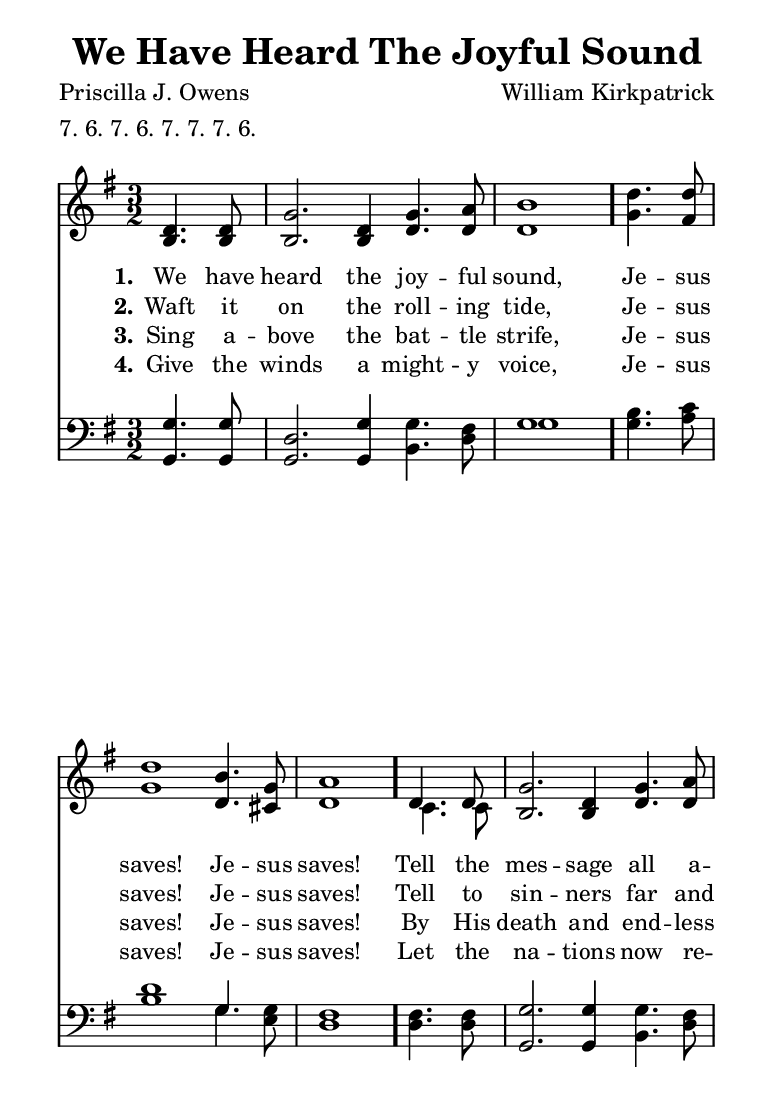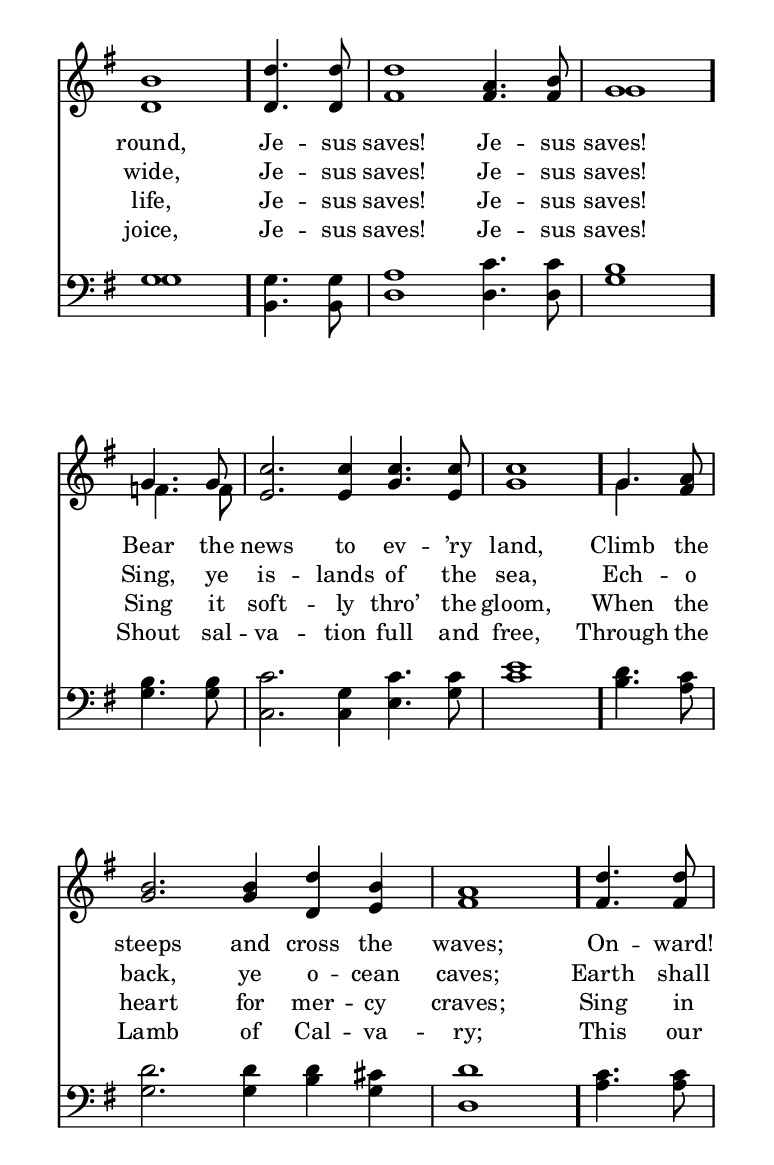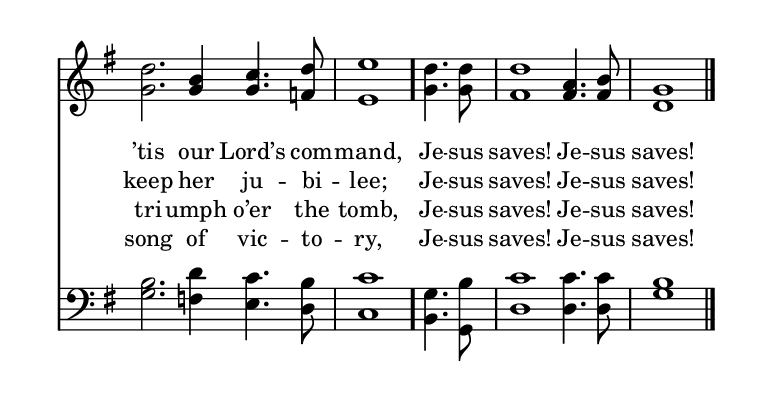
\include "common/global.ily"
\paper {
  \include "common/paper.ily"
}

\header{
  %gospel
  hymnnumber = "132"
  title = "We Have Heard The Joyful Sound"
  tunename = "Jesus Saves"
  meter = "7. 6. 7. 6. 7. 7. 7. 6."
  poet = "Priscilla J. Owens"
  composer = "William Kirkpatrick"
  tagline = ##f
}

% for fermata in MIDI
ta = { \tempo 2=80 }
tb = { \tempo 2=40 }

patternAA = { c4. c8 | c2. c4 c4. c8 | c1 }
patternAB = { c4. c8 | c2. c4 c4  c4 | c1 }

patternBA = { c4. c8 | c1 c4. c8 | c1 }

global = {
  \include "common/overrides.ily"
  \override Staff.TimeSignature.style = #'numbered
  \time 3/2
  \override Score.MetronomeMark.transparent = ##t % hide all fermata changes too
  \ta
  \key g \major
  \partial 2
  \autoBeamOff
}

notesSoprano = {
\global
\relative c' {

  \changePitch \patternAA { d d | g d g a | b }
  \changePitch \patternBA { d d | d b g | a }
  \changePitch \patternAA { d, d | g d g a | b }
  \changePitch \patternBA { d d | d a b | g }

  \changePitch \patternAA { g g | c c c c | c }
  \changePitch \patternAB { g a | b b d b | a }
  \changePitch \patternAA { d d | d b c d | e }
  \changePitch \patternBA { d d | d a b | g }

  \bar "|."

}
}

notesAlto = {
\global
\relative e' {

  \changePitch \patternAA { b b | b b d d | d }
  \changePitch \patternBA { g fis | g d cis | d }
  \changePitch \patternAA { c c | b b d d | d }
  \changePitch \patternBA { d d | fis fis fis | g }

  \changePitch \patternAA { f f | e e g e | g }
  \changePitch \patternAB { g fis | g g d e | fis }
  \changePitch \patternAA { fis fis | g g g f | e }
  \changePitch \patternBA { g g | fis fis fis | d }

}
}

notesTenor = {
\global
\relative a {

  \changePitch \patternAA { g g | d g g fis | g }
  \changePitch \patternBA { b c | d g, g | fis }
  \changePitch \patternAA { fis fis | g g g fis | g }
  \changePitch \patternBA { g g | a c c | b }

  \changePitch \patternAA { b b | c g c c | e }
  \changePitch \patternAB { d c | d d d cis | d }
  \changePitch \patternAA { c c | b d c b | c }
  \changePitch \patternBA { g b | c c c | b }

}
}

notesBass = {
\global
\relative f, {

  \changePitch \patternAA { g g | g g b d | g }
  \changePitch \patternBA { g a | b g e | d }
  \changePitch \patternAA { d d | g, g b d | g }
  \changePitch \patternBA { b, b | d d d | g }

  \changePitch \patternAA { g g | c, c e g | c }
  \changePitch \patternAB { b a | g g b g | d }
  \changePitch \patternAA { a' a | g f e d | c }
  \changePitch \patternBA { b g | d' d d | g }

}
}

wordsA = \lyricmode {
\set stanza = "1."

We have heard the joy -- ful sound, \bar "."
Je -- sus saves! Je -- sus saves! \bar "." \eogbreak
Tell the mes -- sage all a -- round, \bar "."
Je -- sus saves! Je -- sus saves! \bar "." \eogbreak
Bear the news to ev -- ’ry land, \bar "."
Climb the steeps and cross the waves; \bar "." \eogbreak
On -- ward! ’tis our Lord’s com -- mand, \bar "."
Je -- sus saves! Je -- sus saves! \bar "." \eogbreak

}

wordsB = \lyricmode {
\set stanza = "2."

Waft it on the roll -- ing tide,
Je -- sus saves! Je -- sus saves!
Tell to sin -- ners far and wide,
Je -- sus saves! Je -- sus saves!
Sing, ye is -- lands of the sea,
Ech -- o back, ye o -- cean caves;
Earth shall keep her ju -- bi -- lee;
Je -- sus saves! Je -- sus saves!

}

wordsC = \lyricmode {
\set stanza = "3."

Sing a -- bove the bat -- tle strife,
Je -- sus saves! Je -- sus saves!
By His death and end -- less life,
Je -- sus saves! Je -- sus saves!
Sing it soft -- ly thro’ the gloom,
When the heart for mer -- cy craves;
Sing in tri -- umph o’er the tomb,
Je -- sus saves! Je -- sus saves!

}

wordsD = \lyricmode {
\set stanza = "4."

Give the winds a might -- y voice,
Je -- sus saves! Je -- sus saves!
Let the na -- tions now re -- joice,
Je -- sus saves! Je -- sus saves!
Shout sal -- va -- tion full and free,
Through the Lamb of Cal -- va -- ry;
This our song of vic -- to -- ry,
Je -- sus saves! Je -- sus saves!

}

\score {
  \context ChoirStaff <<
    \context Staff = upper <<
      \set Staff.autoBeaming = ##f
      \set ChoirStaff.systemStartDelimiter = #'SystemStartBar
      \set ChoirStaff.printPartCombineTexts = ##f
      \partcombine #'(2 . 9) \notesSoprano \notesAlto
      \context NullVoice = sopranos { \voiceOne << \notesSoprano >> }
      \context NullVoice = altos { \voiceTwo << \notesAlto >> }
      \context Lyrics = one   \lyricsto sopranos \wordsA
      \context Lyrics = two   \lyricsto sopranos \wordsB
      \context Lyrics = three \lyricsto sopranos \wordsC
      \context Lyrics = four  \lyricsto sopranos \wordsD
    >>
    \context Staff = men <<
      \set Staff.autoBeaming = ##f
      \clef bass
      \set ChoirStaff.printPartCombineTexts = ##f
      \partcombine #'(2 . 9) \notesTenor \notesBass
      \context NullVoice = tenors { \voiceOne << \notesTenor >> }
      \context NullVoice = basses { \voiceTwo << \notesBass >> }
    >>
  >>
  \layout {
    \include "common/layout.ily"
  }
  \midi{
    \include "common/midi.ily"
  }
}

\version "2.19.49"  % necessary for upgrading to future LilyPond versions.

% vi:set et ts=2 sw=2 ai nocindent syntax=lilypond:
